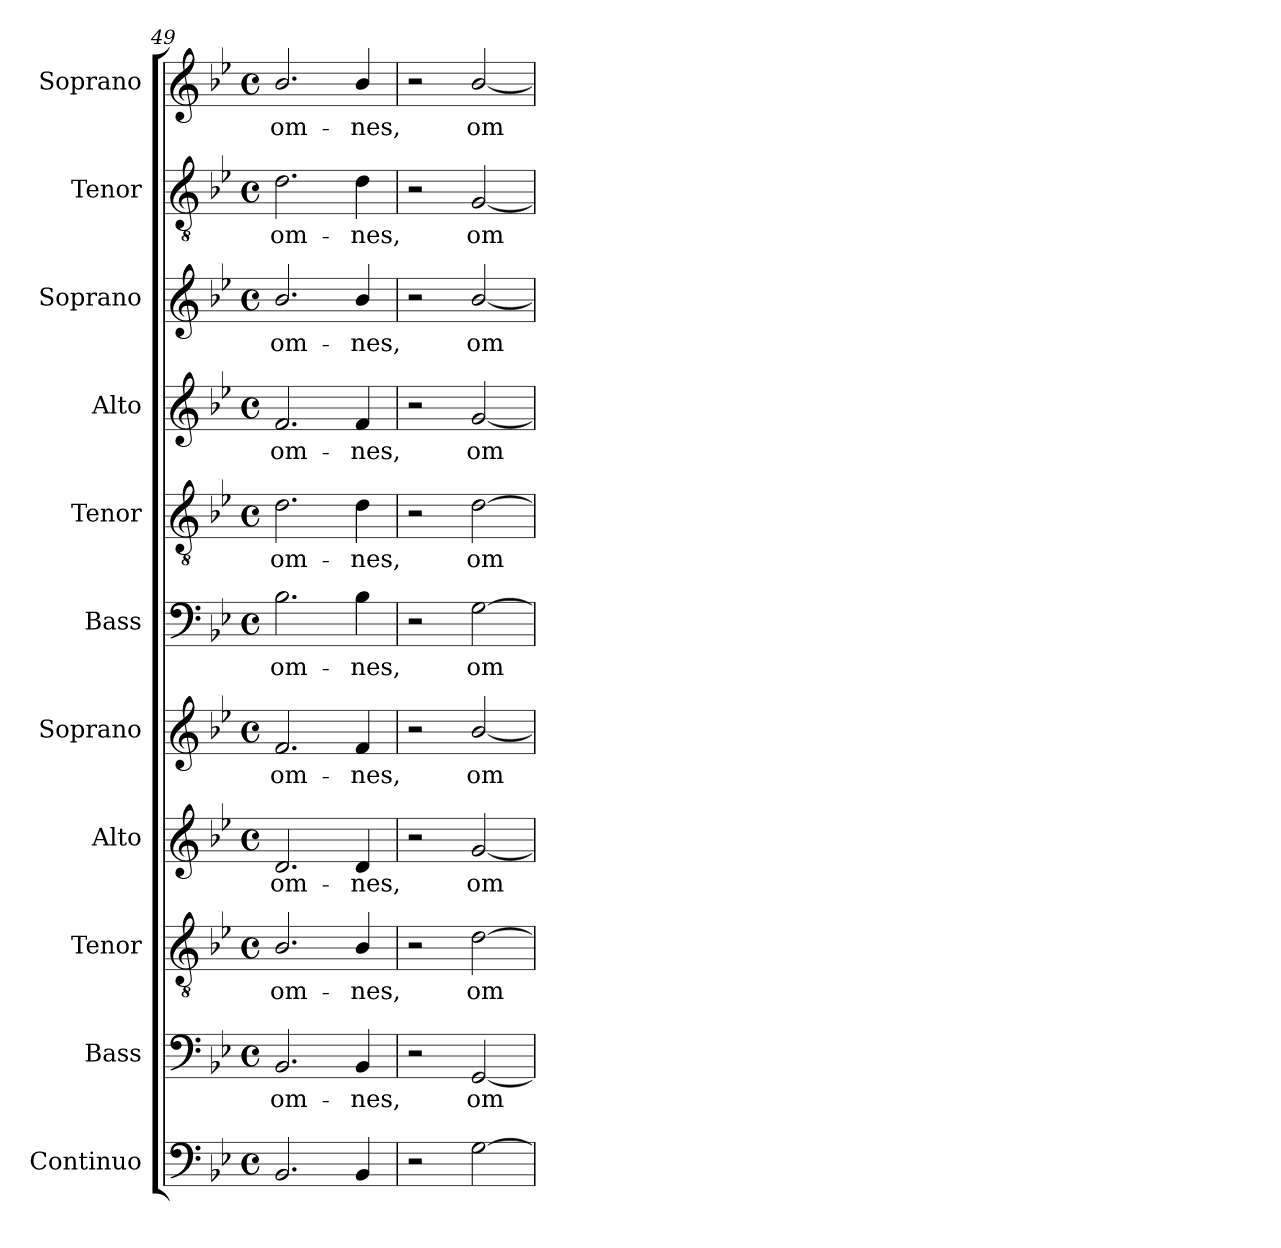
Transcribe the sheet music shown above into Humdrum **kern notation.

**kern	**kern	**text	**kern	**text	**kern	**text	**kern	**text	**kern	**text	**kern	**text	**kern	**text	**kern	**text	**kern	**text	**kern	**text
*part11	*part10	*part10	*part9	*part9	*part8	*part8	*part7	*part7	*part6	*part6	*part5	*part5	*part4	*part4	*part3	*part3	*part2	*part2	*part1	*part1
*staff11	*staff10	*staff10	*staff9	*staff9	*staff8	*staff8	*staff7	*staff7	*staff6	*staff6	*staff5	*staff5	*staff4	*staff4	*staff3	*staff3	*staff2	*staff2	*staff1	*staff1
*I"Continuo	*I"Bass	*	*I"Tenor	*	*I"Alto	*	*I"Soprano	*	*I"Bass	*	*I"Tenor	*	*I"Alto	*	*I"Soprano	*	*I"Tenor	*	*I"Soprano	*
*I'Cont.	*I'B.	*	*I'T.	*	*I'A.	*	*I'S.	*	*I'B.	*	*I'T.	*	*I'A.	*	*I'S.	*	*I'T.	*	*I'S.	*
!!LO:PB:g=z
*clefF4	*clefF4	*	*clefGv2	*	*clefG2	*	*clefG2	*	*clefF4	*	*clefGv2	*	*clefG2	*	*clefG2	*	*clefGv2	*	*clefG2	*
*	*	*	*ITrd7c12	*	*	*	*	*	*	*	*ITrd7c12	*	*	*	*	*	*ITrd7c12	*	*	*
*k[b-e-]	*k[b-e-]	*	*k[b-e-]	*	*k[b-e-]	*	*k[b-e-]	*	*k[b-e-]	*	*k[b-e-]	*	*k[b-e-]	*	*k[b-e-]	*	*k[b-e-]	*	*k[b-e-]	*
*B-:	*B-:	*	*B-:	*	*B-:	*	*B-:	*	*B-:	*	*B-:	*	*B-:	*	*B-:	*	*B-:	*	*B-:	*
*M4/4	*M4/4	*	*M4/4	*	*M4/4	*	*M4/4	*	*M4/4	*	*M4/4	*	*M4/4	*	*M4/4	*	*M4/4	*	*M4/4	*
*met(c)	*met(c)	*	*met(c)	*	*met(c)	*	*met(c)	*	*met(c)	*	*met(c)	*	*met(c)	*	*met(c)	*	*met(c)	*	*met(c)	*
=49	=49	=49	=49	=49	=49	=49	=49	=49	=49	=49	=49	=49	=49	=49	=49	=49	=49	=49	=49	=49
!	!	!LO:LY:b:color=#000000	!	!	!	!	!	!	!	!	!	!	!	!	!	!	!	!	!	!
!	!	!	!	!LO:LY:b:color=#000000	!	!	!	!	!	!	!	!	!	!	!	!	!	!	!	!
!	!	!	!	!	!	!LO:LY:b:color=#000000	!	!	!	!	!	!	!	!	!	!	!	!	!	!
!	!	!	!	!	!	!	!	!LO:LY:b:color=#000000	!	!	!	!	!	!	!	!	!	!	!	!
!	!	!	!	!	!	!	!	!	!	!LO:LY:b:color=#000000	!	!	!	!	!	!	!	!	!	!
!	!	!	!	!	!	!	!	!	!	!	!	!LO:LY:b:color=#000000	!	!	!	!	!	!	!	!
!	!	!	!	!	!	!	!	!	!	!	!	!	!	!LO:LY:b:color=#000000	!	!	!	!	!	!
!	!	!	!	!	!	!	!	!	!	!	!	!	!	!	!	!LO:LY:b:color=#000000	!	!	!	!
!	!	!	!	!	!	!	!	!	!	!	!	!	!	!	!	!	!	!LO:LY:b:color=#000000	!	!
!	!	!	!	!	!	!	!	!	!	!	!	!	!	!	!	!	!	!	!	!LO:LY:b:color=#000000
2.BB-i/	2.BB-i/	om-	2.BB-i/	om-	2.di/	om-	2.fi/	om-	2.B-i\	om-	2.Di\	om-	2.fi/	om-	2.b-i/	om-	2.Di\	om-	2.b-i/	om-
!	!	!LO:LY:b:color=#000000	!	!	!	!	!	!	!	!	!	!	!	!	!	!	!	!	!	!
!	!	!	!	!LO:LY:b:color=#000000	!	!	!	!	!	!	!	!	!	!	!	!	!	!	!	!
!	!	!	!	!	!	!LO:LY:b:color=#000000	!	!	!	!	!	!	!	!	!	!	!	!	!	!
!	!	!	!	!	!	!	!	!LO:LY:b:color=#000000	!	!	!	!	!	!	!	!	!	!	!	!
!	!	!	!	!	!	!	!	!	!	!LO:LY:b:color=#000000	!	!	!	!	!	!	!	!	!	!
!	!	!	!	!	!	!	!	!	!	!	!	!LO:LY:b:color=#000000	!	!	!	!	!	!	!	!
!	!	!	!	!	!	!	!	!	!	!	!	!	!	!LO:LY:b:color=#000000	!	!	!	!	!	!
!	!	!	!	!	!	!	!	!	!	!	!	!	!	!	!	!LO:LY:b:color=#000000	!	!	!	!
!	!	!	!	!	!	!	!	!	!	!	!	!	!	!	!	!	!	!LO:LY:b:color=#000000	!	!
!	!	!	!	!	!	!	!	!	!	!	!	!	!	!	!	!	!	!	!	!LO:LY:b:color=#000000
4BB-i/	4BB-i/	-nes,	4BB-i/	-nes,	4di/	-nes,	4fi/	-nes,	4B-i\	-nes,	4Di\	-nes,	4fi/	-nes,	4b-i/	-nes,	4Di\	-nes,	4b-i/	-nes,
=50	=50	=50	=50	=50	=50	=50	=50	=50	=50	=50	=50	=50	=50	=50	=50	=50	=50	=50	=50	=50
2r	2r	.	2r	.	2r	.	2r	.	2r	.	2r	.	2r	.	2r	.	2r	.	2r	.
!	!	!LO:LY:b:color=#000000	!	!	!	!	!	!	!	!	!	!	!	!	!	!	!	!	!	!
!	!	!	!	!LO:LY:b:color=#000000	!	!	!	!	!	!	!	!	!	!	!	!	!	!	!	!
!	!	!	!	!	!	!LO:LY:b:color=#000000	!	!	!	!	!	!	!	!	!	!	!	!	!	!
!	!	!	!	!	!	!	!	!LO:LY:b:color=#000000	!	!	!	!	!	!	!	!	!	!	!	!
!	!	!	!	!	!	!	!	!	!	!LO:LY:b:color=#000000	!	!	!	!	!	!	!	!	!	!
!	!	!	!	!	!	!	!	!	!	!	!	!LO:LY:b:color=#000000	!	!	!	!	!	!	!	!
!	!	!	!	!	!	!	!	!	!	!	!	!	!	!LO:LY:b:color=#000000	!	!	!	!	!	!
!	!	!	!	!	!	!	!	!	!	!	!	!	!	!	!	!LO:LY:b:color=#000000	!	!	!	!
!	!	!	!	!	!	!	!	!	!	!	!	!	!	!	!	!	!	!LO:LY:b:color=#000000	!	!
!	!	!	!	!	!	!	!	!	!	!	!	!	!	!	!	!	!	!	!	!LO:LY:b:color=#000000
[>2Gi\	[<2GGi/	om-	[>2Di\	om-	[<2gi/	om-	[<2b-i/	om-	[>2Gi\	om-	[>2Di\	om-	[<2gi/	om-	[<2b-i/	om-	[<2GGi/	om-	[<2b-i/	om-
=	=	=	=	=	=	=	=	=	=	=	=	=	=	=	=	=	=	=	=	=
*-	*-	*-	*-	*-	*-	*-	*-	*-	*-	*-	*-	*-	*-	*-	*-	*-	*-	*-	*-	*-
